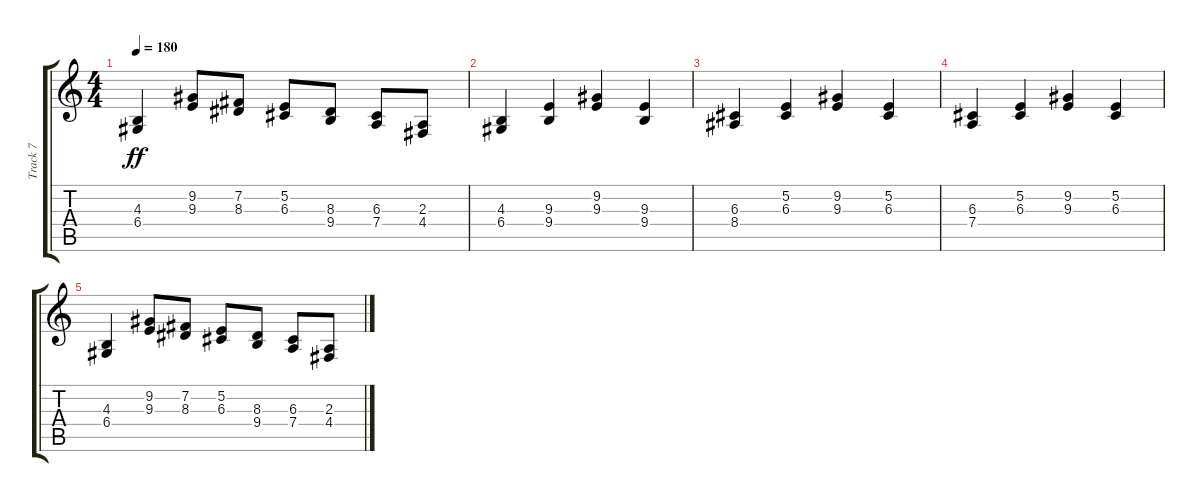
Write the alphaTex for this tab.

\track ("Track 7" "Track 7") {instrument steeldrums}
\staff {score tabs}
\tuning (E4 B3 G3 D3 A2 E2) {hide}
\ts (4 4)
\tempo 180
\clef g2
\ks c
(4.3 6.4).4{dy ff} (9.2 9.3).8 (7.2 8.3).8 (5.2 6.3).8 (8.3 9.4).8 (6.3 7.4).8 (2.3 4.4).8 |
(4.3 6.4).4 (9.3 9.4).4 (9.2 9.3).4 (9.3 9.4).4 |
(6.3 8.4).4 (5.2 6.3).4 (9.2 9.3).4 (5.2 6.3).4 |
(6.3 7.4).4 (5.2 6.3).4 (9.2 9.3).4 (5.2 6.3).4 |
(4.3 6.4).4 (9.2 9.3).8 (7.2 8.3).8 (5.2 6.3).8 (8.3 9.4).8 (6.3 7.4).8 (2.3 4.4).8
